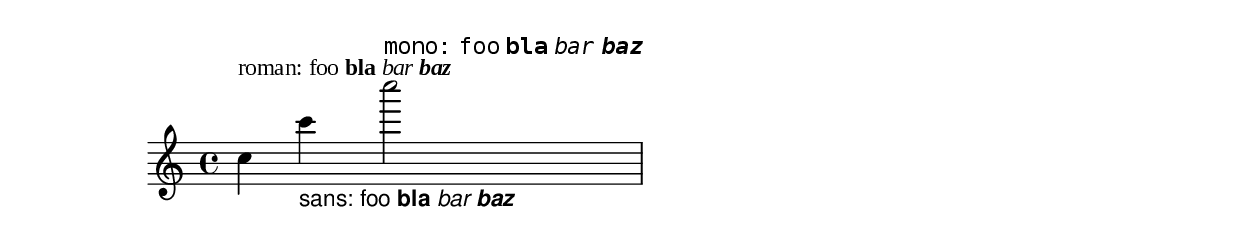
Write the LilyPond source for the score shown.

%% Do not edit this file; it is automatically
%% generated from LSR http://lsr.dsi.unimi.it
%% This file is in the public domain.
\version "2.13.10"

\header {
  lsrtags = "text, tweaks-and-overrides"

  texidoc = "
The default font families for text can be overridden with
@code{make-pango-font-tree}.

"
  doctitle = "Changing the default text font family"
} % begin verbatim

\paper {
  % change for other default global staff size.
  myStaffSize = #20
  %{
     run
         lilypond -dshow-available-fonts blabla
     to show all fonts available in the process log.
  %}

  #(define fonts
    (make-pango-font-tree "Times New Roman"
                          "Nimbus Sans"
                          "Luxi Mono"
;;                        "Helvetica"
;;                        "Courier"
     (/ myStaffSize 20)))
}

\relative c'' {
  c4^\markup {
    roman: foo \bold bla \italic bar \italic \bold baz
  }
  c'4_\markup {
    \override #'(font-family . sans)
    {
      sans: foo \bold bla \italic bar \italic \bold baz
    }
  }
  c'2^\markup {
    \override #'(font-family . typewriter)
    {
      mono: foo \bold bla \italic bar \italic \bold baz
    }
  }
}


